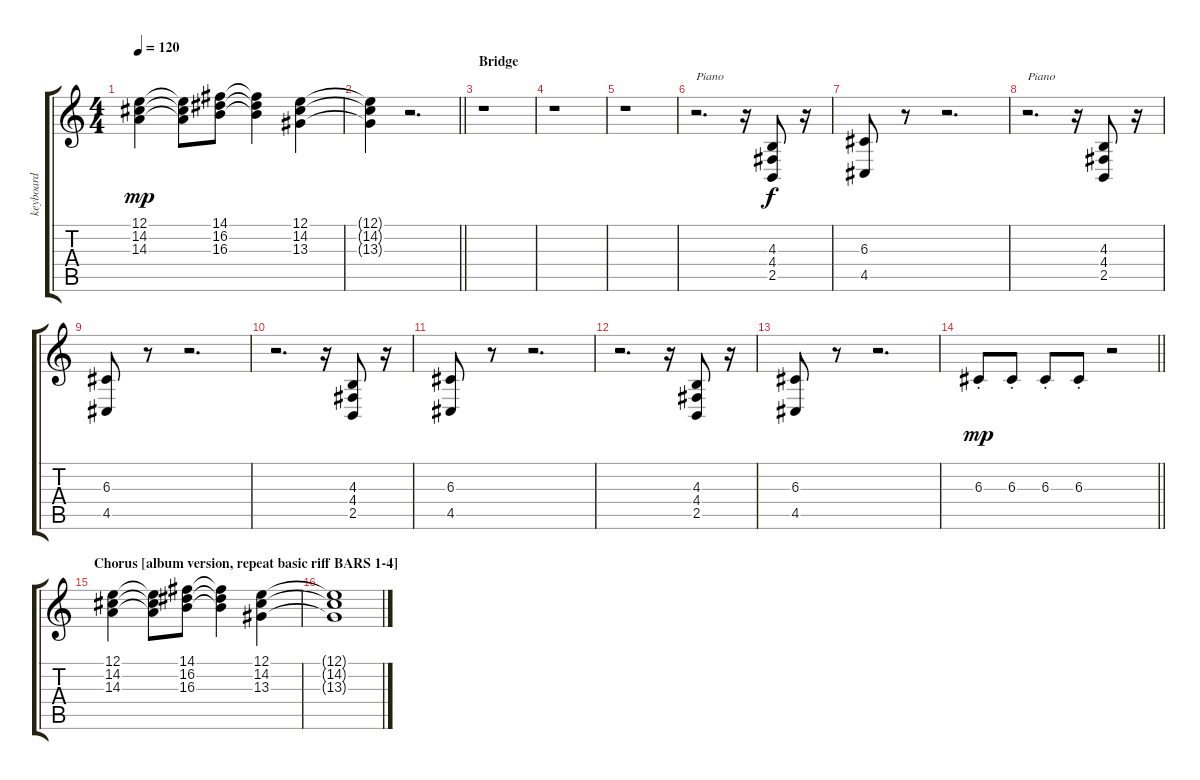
\track ("keyboard" "keyboard") {instrument stringensemble1}
\staff {score tabs}
\tuning (E4 B3 G3 D3 A2 E2) {hide}
\ts (4 4)
\tempo 120
\clef g2
\ks c
(12.1 14.2 14.3).4{dy mp} (12.1{t} 14.2{t} 14.3{t}).8 (14.1 16.2 16.3).8 (14.1{t} 16.2{t} 16.3{t}).4 (12.1 14.2 13.3).4 |
\barLineRight lightlight
(12.1{t} 14.2{t} 13.3{t}).4 r.2{d} |
\section ("" "Bridge")
r.1 |
r.1 |
r.1 |
r.2{d txt "Piano" instrument acousticgrandpiano} r.16 (4.3 4.4 2.5).8{dy f} r.16 |
(6.3 4.5).8 r.8 r.2{d} |
r.2{d txt "Piano"} r.16 (4.3 4.4 2.5).8 r.16 |
(6.3 4.5).8 r.8 r.2{d} |
r.2{d} r.16 (4.3 4.4 2.5).8 r.16 |
(6.3 4.5).8 r.8 r.2{d} |
r.2{d} r.16 (4.3 4.4 2.5).8 r.16 |
(6.3 4.5).8 r.8 r.2{d} |
\barLineRight lightlight
6.3{st}.8{dy mp} 6.3{st}.8 6.3{st}.8 6.3{st}.8 r.2 |
\section ("" "Chorus [album version, repeat basic riff BARS 1-4]")
(12.1 14.2 14.3).4{instrument stringensemble1} (12.1{t} 14.2{t} 14.3{t}).8 (14.1 16.2 16.3).8 (14.1{t} 16.2{t} 16.3{t}).4 (12.1 14.2 13.3).4 |
(12.1{t} 14.2{t} 13.3{t}).1
